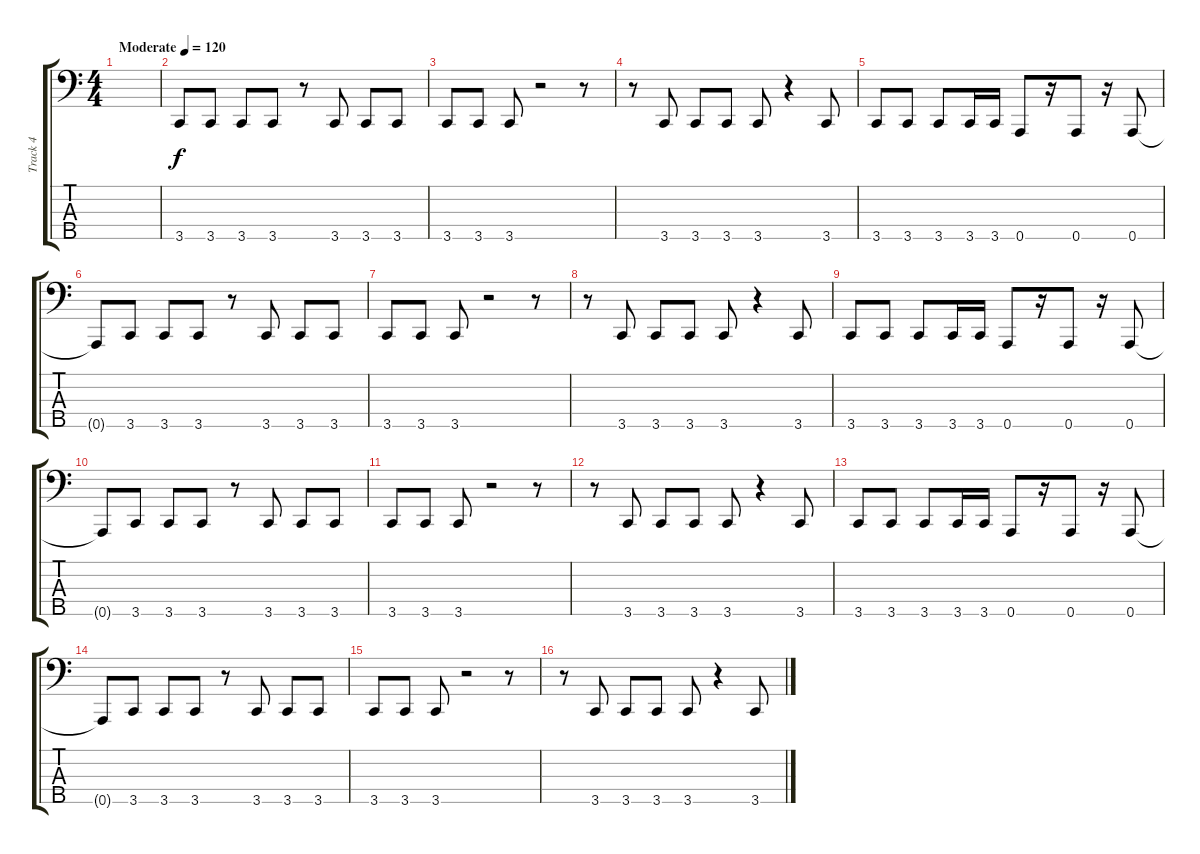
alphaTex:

\track ("Track 4" "Track 4") {instrument electricbasspick}
\staff {score tabs}
\tuning (G2 D2 A1 E1 A0) {hide}
\ts (4 4)
\tempo (120 "Moderate")
\clef f4
\ks c
|
3.5.8 3.5.8 3.5.8 3.5.8 r.8 3.5.8 3.5.8 3.5.8 |
3.5.8 3.5.8 3.5.8 r.2 r.8 |
r.8 3.5.8 3.5.8 3.5.8 3.5.8 r.4 3.5.8 |
3.5.8 3.5.8 3.5.8 3.5.16 3.5.16 0.5.8 r.16 0.5.8 r.16 0.5.8 |
0.5{t}.8 3.5.8 3.5.8 3.5.8 r.8 3.5.8 3.5.8 3.5.8 |
3.5.8 3.5.8 3.5.8 r.2 r.8 |
r.8 3.5.8 3.5.8 3.5.8 3.5.8 r.4 3.5.8 |
3.5.8 3.5.8 3.5.8 3.5.16 3.5.16 0.5.8 r.16 0.5.8 r.16 0.5.8 |
0.5{t}.8 3.5.8 3.5.8 3.5.8 r.8 3.5.8 3.5.8 3.5.8 |
3.5.8 3.5.8 3.5.8 r.2 r.8 |
r.8 3.5.8 3.5.8 3.5.8 3.5.8 r.4 3.5.8 |
3.5.8 3.5.8 3.5.8 3.5.16 3.5.16 0.5.8 r.16 0.5.8 r.16 0.5.8 |
0.5{t}.8 3.5.8 3.5.8 3.5.8 r.8 3.5.8 3.5.8 3.5.8 |
3.5.8 3.5.8 3.5.8 r.2 r.8 |
r.8 3.5.8 3.5.8 3.5.8 3.5.8 r.4 3.5.8
